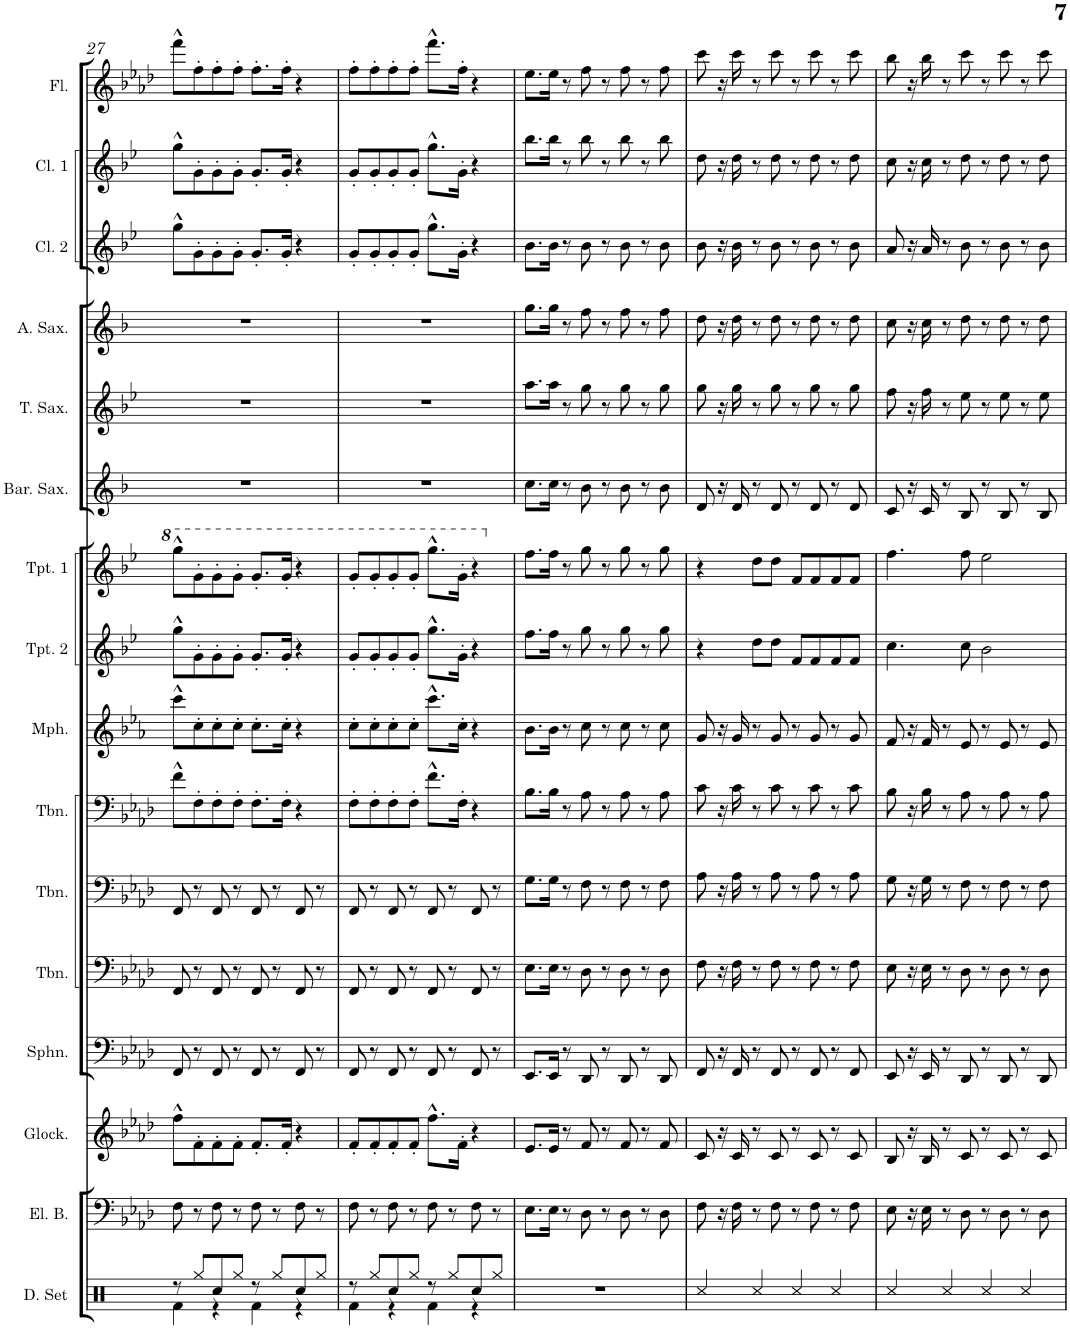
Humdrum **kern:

**kern	**kern	**kern	**kern	**kern	**kern	**kern	**kern	**kern	**kern	**kern	**kern	**kern	**kern	**kern	**kern
*part16	*part15	*part14	*part13	*part12	*part11	*part10	*part9	*part8	*part7	*part6	*part5	*part4	*part3	*part2	*part1
*staff16	*staff15	*staff14	*staff13	*staff12	*staff11	*staff10	*staff9	*staff8	*staff7	*staff6	*staff5	*staff4	*staff3	*staff2	*staff1
*I"Drumset	*I"Electric Bass	*I"Glockenspiel	*I"Sousaphone	*I"Trombone	*I"Trombone	*I"Trombone	*I"Mellophone	*I"Trumpet 2	*I"Trumpet 1	*I"Baritone Sax	*I"Tenor Sax	*I"Alto Sax	*I"Clarinet 2	*I"Clarinet 1	*I"Flute
*I'D. Set	*I'El. B.	*I'Glock.	*I'Sphn.	*I'Tbn.	*I'Tbn.	*I'Tbn.	*I'Mph.	*I'Tpt. 2	*I'Tpt. 1	*I'Bar. Sax.	*I'T. Sax.	*I'A. Sax.	*I'Cl. 2	*I'Cl. 1	*I'Fl.
!!LO:PB:g=z
*clefX	*clefF4	*clefG2	*clefF4	*clefF4	*clefF4	*clefF4	*clefG2	*clefG2	*clefG2	*clefG2	*clefG2	*clefG2	*clefG2	*clefG2	*clefG2
*	*Trd7c12	*Trd-14c-24	*	*	*	*	*Trd4c7	*Trd1c2	*Trd1c2	*Trd12c21	*Trd8c14	*Trd5c9	*Trd1c2	*Trd1c2	*
*k[]	*k[b-e-a-d-]	*k[b-e-a-d-]	*k[b-e-a-d-]	*k[b-e-a-d-]	*k[b-e-a-d-]	*k[b-e-a-d-]	*k[b-e-a-]	*k[b-e-]	*k[b-e-]	*k[b-]	*k[b-e-]	*k[b-]	*k[b-e-]	*k[b-e-]	*k[b-e-a-d-]
*M4/4	*M4/4	*M4/4	*M4/4	*M4/4	*M4/4	*M4/4	*M4/4	*M4/4	*M4/4	*M4/4	*M4/4	*M4/4	*M4/4	*M4/4	*M4/4
=27	=27	=27	=27	=27	=27	=27	=27	=27	=27	=27	=27	=27	=27	=27	=27
*^	*	*	*	*	*	*	*	*	*	*	*	*	*	*	*
8r	4Rf\	8F\	8ff^^\L	8FF/	8FF/	8FF/	8f^^\L	8ccc^^\L	8gg^^\L	8ggg^^\L	1r	1r	1r	8gg^^\L	8gg^^\L	8fff^^\L
8Rgg/L	.	8r	8f'\	8r	8r	8r	8F'\	8cc'\	8g'\	8gg'\	.	.	.	8g'\	8g'\	8ff'\
8Rcc/	4r	8F\	8f'\	8FF/	8FF/	8FF/	8F'\	8cc'\	8g'\	8gg'\	.	.	.	8g'\	8g'\	8ff'\
8Rgg/J	.	8r	8f'\J	8r	8r	8r	8F'\J	8cc'\J	8g'\J	8gg'\J	.	.	.	8g'\J	8g'\J	8ff'\J
8r	4Rf\	8F\	8.f'/L	8FF/	8FF/	8FF/	8.F'\L	8.cc'\L	8.g'/L	8.gg'/L	.	.	.	8.g'/L	8.g'/L	8.ff'\L
8Rgg/L	.	8r	.	8r	8r	8r	.	.	.	.	.	.	.	.	.	.
.	.	.	16f'/Jk	.	.	.	16F'\Jk	16cc'\Jk	16g'/Jk	16gg'/Jk	.	.	.	16g'/Jk	16g'/Jk	16ff'\Jk
8Rcc/	4r	8F\	4r	8FF/	8FF/	8FF/	4r	4r	4r	4r	.	.	.	4r	4r	4r
8Rgg/J	.	8r	.	8r	8r	8r	.	.	.	.	.	.	.	.	.	.
=28	=28	=28	=28	=28	=28	=28	=28	=28	=28	=28	=28	=28	=28	=28	=28	=28
8r	4Rf\	8F\	8f'/L	8FF/	8FF/	8FF/	8F'\L	8cc'\L	8g'/L	8gg'/L	1r	1r	1r	8g'/L	8g'/L	8ff'\L
8Rgg/L	.	8r	8f'/	8r	8r	8r	8F'\	8cc'\	8g'/	8gg'/	.	.	.	8g'/	8g'/	8ff'\
8Rcc/	4r	8F\	8f'/	8FF/	8FF/	8FF/	8F'\	8cc'\	8g'/	8gg'/	.	.	.	8g'/	8g'/	8ff'\
8Rgg/J	.	8r	8f'/J	8r	8r	8r	8F'\J	8cc'\J	8g'/J	8gg'/J	.	.	.	8g'/J	8g'/J	8ff'\J
8r	4Rf\	8F\	8.ff^^\L	8FF/	8FF/	8FF/	8.f^^\L	8.ccc^^\L	8.gg^^\L	8.ggg^^\L	.	.	.	8.gg^^\L	8.gg^^\L	8.fff^^\L
8Rgg/L	.	8r	.	8r	8r	8r	.	.	.	.	.	.	.	.	.	.
.	.	.	16f'\Jk	.	.	.	16F'\Jk	16cc'\Jk	16g'\Jk	16gg'\Jk	.	.	.	16g'\Jk	16g'\Jk	16ff'\Jk
8Rcc/	4r	8F\	4r	8FF/	8FF/	8FF/	4r	4r	4r	4r	.	.	.	4r	4r	4r
8Rgg/J	.	8r	.	8r	8r	8r	.	.	.	.	.	.	.	.	.	.
*v	*v	*	*	*	*	*	*	*	*	*	*	*	*	*	*	*
=29	=29	=29	=29	=29	=29	=29	=29	=29	=29	=29	=29	=29	=29	=29	=29
1r	8.E-\L	8.e-/L	8.EE-/L	8.E-\L	8.G\L	8.B-\L	8.b-\L	8.ff\L	8.ff\L	8.cc\L	8.aa\L	8.gg\L	8.b-\L	8.bb-\L	8.ee-\L
.	16E-\Jk	16e-/Jk	16EE-/Jk	16E-\Jk	16G\Jk	16B-\Jk	16b-\Jk	16ff\Jk	16ff\Jk	16cc\Jk	16aa\Jk	16gg\Jk	16b-\Jk	16bb-\Jk	16ee-\Jk
.	8r	8r	8r	8r	8r	8r	8r	8r	8r	8r	8r	8r	8r	8r	8r
.	8D-\	8f/	8DD-/	8D-\	8F\	8A-\	8cc\	8gg\	8gg\	8b-\	8gg\	8ff\	8b-\	8bb-\	8ff\
.	8r	8r	8r	8r	8r	8r	8r	8r	8r	8r	8r	8r	8r	8r	8r
.	8D-\	8f/	8DD-/	8D-\	8F\	8A-\	8cc\	8gg\	8gg\	8b-\	8gg\	8ff\	8b-\	8bb-\	8ff\
.	8r	8r	8r	8r	8r	8r	8r	8r	8r	8r	8r	8r	8r	8r	8r
.	8D-\	8f/	8DD-/	8D-\	8F\	8A-\	8cc\	8gg\	8gg\	8b-\	8gg\	8ff\	8b-\	8bb-\	8ff\
=30	=30	=30	=30	=30	=30	=30	=30	=30	=30	=30	=30	=30	=30	=30	=30
4Rcc/	8F\	8c/	8FF/	8F\	8A-\	8c\	8g/	4r	4r	8d/	8gg\	8dd\	8b-\	8dd\	8ccc\
.	16r	16r	16r	16r	16r	16r	16r	.	.	16r	16r	16r	16r	16r	16r
.	16F\	16c/	16FF/	16F\	16A-\	16c\	16g/	.	.	16d/	16gg\	16dd\	16b-\	16dd\	16ccc\
4Rcc/	8r	8r	8r	8r	8r	8r	8r	8dd\L	8dd\L	8r	8r	8r	8r	8r	8r
.	8F\	8c/	8FF/	8F\	8A-\	8c\	8g/	8dd\J	8dd\J	8d/	8gg\	8dd\	8b-\	8dd\	8ccc\
4Rcc/	8r	8r	8r	8r	8r	8r	8r	8f/L	8f/L	8r	8r	8r	8r	8r	8r
.	8F\	8c/	8FF/	8F\	8A-\	8c\	8g/	8f/	8f/	8d/	8gg\	8dd\	8b-\	8dd\	8ccc\
4Rcc/	8r	8r	8r	8r	8r	8r	8r	8f/	8f/	8r	8r	8r	8r	8r	8r
.	8F\	8c/	8FF/	8F\	8A-\	8c\	8g/	8f/J	8f/J	8d/	8gg\	8dd\	8b-\	8dd\	8ccc\
=31	=31	=31	=31	=31	=31	=31	=31	=31	=31	=31	=31	=31	=31	=31	=31
4Rcc/	8E-\	8B-/	8EE-/	8E-\	8G\	8B-\	8f/	4.cc\	4.ff\	8c/	8ff\	8cc\	8a/	8cc\	8bb-\
.	16r	16r	16r	16r	16r	16r	16r	.	.	16r	16r	16r	16r	16r	16r
.	16E-\	16B-/	16EE-/	16E-\	16G\	16B-\	16f/	.	.	16c/	16ff\	16cc\	16a/	16cc\	16bb-\
4Rcc/	8r	8r	8r	8r	8r	8r	8r	.	.	8r	8r	8r	8r	8r	8r
.	8D-\	8c/	8DD-/	8D-\	8F\	8A-\	8e-/	8cc\	8ff\	8B-/	8ee-\	8dd\	8b-\	8dd\	8ccc\
4Rcc/	8r	8r	8r	8r	8r	8r	8r	2b-\	2ee-\	8r	8r	8r	8r	8r	8r
.	8D-\	8c/	8DD-/	8D-\	8F\	8A-\	8e-/	.	.	8B-/	8ee-\	8dd\	8b-\	8dd\	8ccc\
4Rcc/	8r	8r	8r	8r	8r	8r	8r	.	.	8r	8r	8r	8r	8r	8r
.	8D-\	8c/	8DD-/	8D-\	8F\	8A-\	8e-/	.	.	8B-/	8ee-\	8dd\	8b-\	8dd\	8ccc\
=	=	=	=	=	=	=	=	=	=	=	=	=	=	=	=
*-	*-	*-	*-	*-	*-	*-	*-	*-	*-	*-	*-	*-	*-	*-	*-
